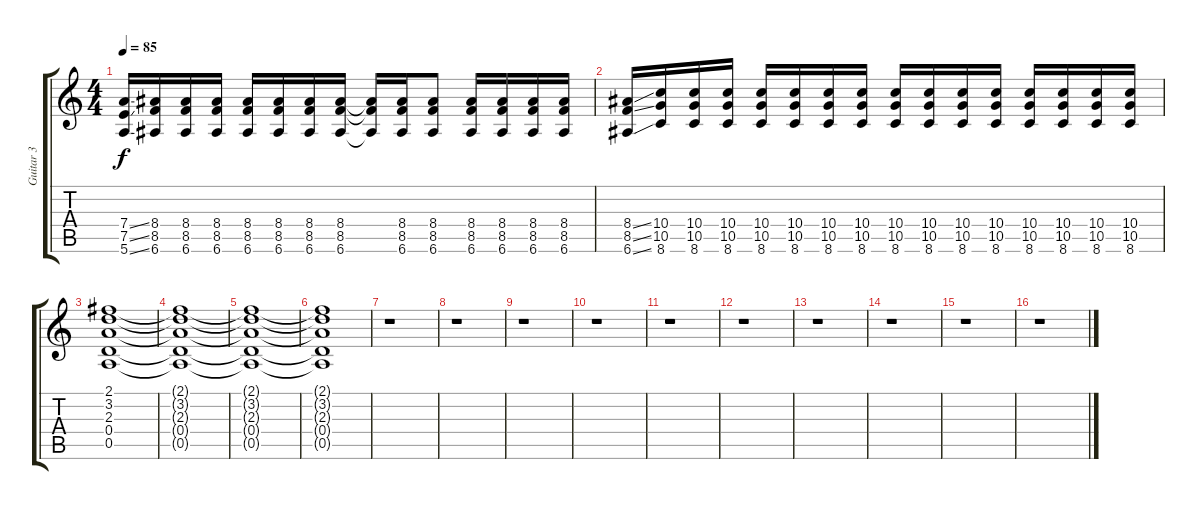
\track ("Guitar 3" "Guitar 3") {instrument overdrivenguitar}
\staff {score tabs}
\tuning (E4 B3 G3 D3 A2 E2) {hide}
\ts (4 4)
\tempo 85
\clef g2
\ks c
(7.4{ss} 7.5{ss} 5.6{ss}).16{dy f} (8.4 8.5 6.6).16 (8.4 8.5 6.6).16 (8.4 8.5 6.6).16 (8.4 8.5 6.6).16 (8.4 8.5 6.6).16 (8.4 8.5 6.6).16 (8.4 8.5 6.6).16 (8.4{t} 8.5{t} 6.6{t}).16 (8.4 8.5 6.6).16 (8.4 8.5 6.6).8 (8.4 8.5 6.6).16 (8.4 8.5 6.6).16 (8.4 8.5 6.6).16 (8.4 8.5 6.6).16 |
(8.4{ss} 8.5{ss} 6.6{ss}).16 (10.4 10.5 8.6).16 (10.4 10.5 8.6).16 (10.4 10.5 8.6).16 (10.4 10.5 8.6).16 (10.4 10.5 8.6).16 (10.4 10.5 8.6).16 (10.4 10.5 8.6).16 (10.4 10.5 8.6).16 (10.4 10.5 8.6).16 (10.4 10.5 8.6).16 (10.4 10.5 8.6).16 (10.4 10.5 8.6).16 (10.4 10.5 8.6).16 (10.4 10.5 8.6).16 (10.4 10.5 8.6).16 |
(2.1 3.2 2.3 0.4 0.5).1 |
(2.1{t} 3.2{t} 2.3{t} 0.4{t} 0.5{t}).1 |
(2.1{t} 3.2{t} 2.3{t} 0.4{t} 0.5{t}).1 |
(2.1{t} 3.2{t} 2.3{t} 0.4{t} 0.5{t}).1 |
r.1 |
r.1 |
r.1 |
r.1 |
r.1 |
r.1 |
r.1 |
r.1 |
r.1 |
r.1
